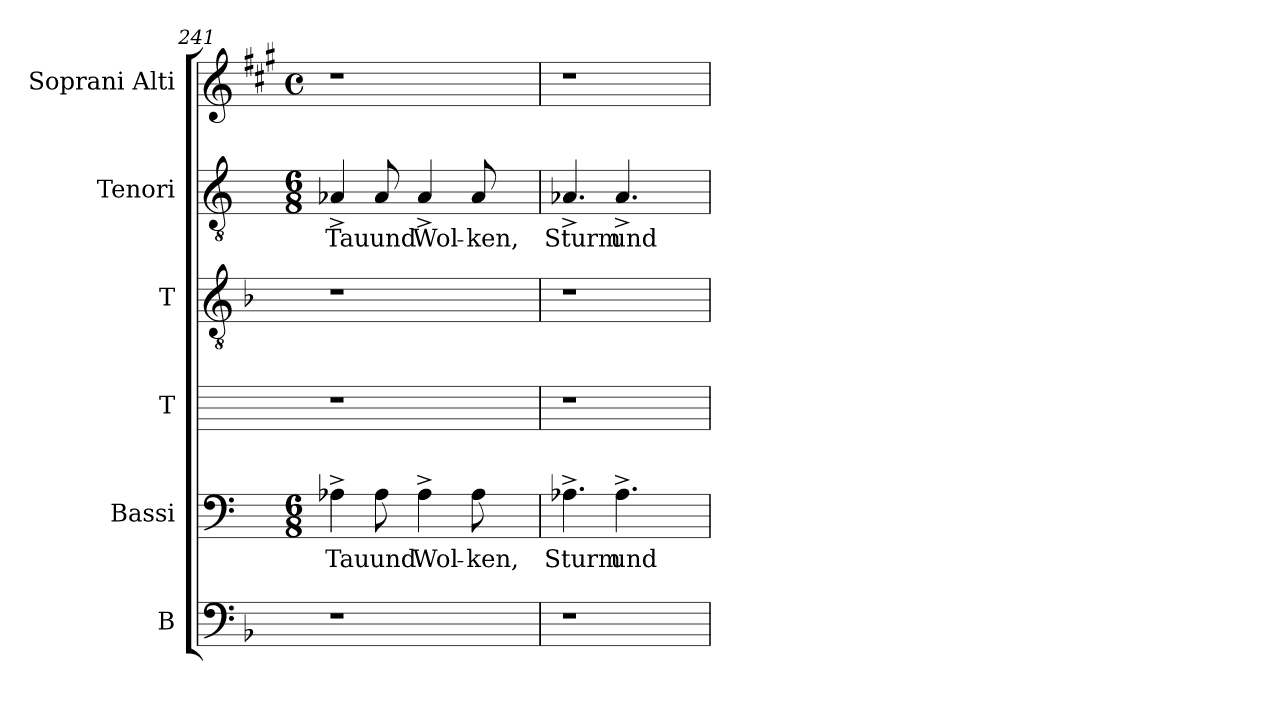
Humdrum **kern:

**kern	**kern	**text	**kern	**kern	**kern	**text	**kern
*part6	*part5	*part5	*part4	*part3	*part2	*part2	*part1
*staff6	*staff5	*staff5	*staff4	*staff3	*staff2	*staff2	*staff1
*I"B	*I"Bassi	*	*I"T	*I"T	*I"Tenori	*	*I"Soprani  Alti
*I'B	*I'B	*	*I'T	*I'T	*I'T	*	*I'S  A
*clefF4	*clefF4	*	*	*clefGv2	*clefGv2	*	*clefG2
*k[b-]	*k[]	*	*	*k[b-]	*k[]	*	*k[f#c#g#]
*F:	*C:	*	*	*F:	*C:	*	*A:
*	*M6/8	*	*	*	*M6/8	*	*M4/4
*	*	*	*	*	*	*	*met(c)
=241	=241	=241	=241	=241	=241	=241	=241
!	!	!LO:LY:b:cj	!	!	!	!LO:LY:b:cj	!
1r	4A-X^>\	Tau	1r	1r	4A-X^>/	Tau	1r
!	!	!LO:LY:b:cj	!	!	!	!LO:LY:b:cj	!
.	8A-\	und	.	.	8A-/	und	.
!	!	!LO:LY:b	!	!	!	!LO:LY:b	!
.	4A-^>\	Wol-	.	.	4A-^>/	Wol-	.
!	!	!LO:LY:b:rj	!	!	!	!LO:LY:b:rj	!
.	8A-\	-ken,	.	.	8A-/	-ken,	.
.	4ryy	.	.	.	4ryy	.	.
=242	=242	=242	=242	=242	=242	=242	=242
!	!	!LO:LY:b:cj	!	!	!	!LO:LY:b:cj	!
1r	4.A-X^>\	Sturm	1r	1r	4.A-X^>/	Sturm	1r
!	!	!LO:LY:b:cj	!	!	!	!LO:LY:b:cj	!
.	4.A-^>\	und	.	.	4.A-^>/	und	.
.	4ryy	.	.	.	4ryy	.	.
=	=	=	=	=	=	=	=
*-	*-	*-	*-	*-	*-	*-	*-
